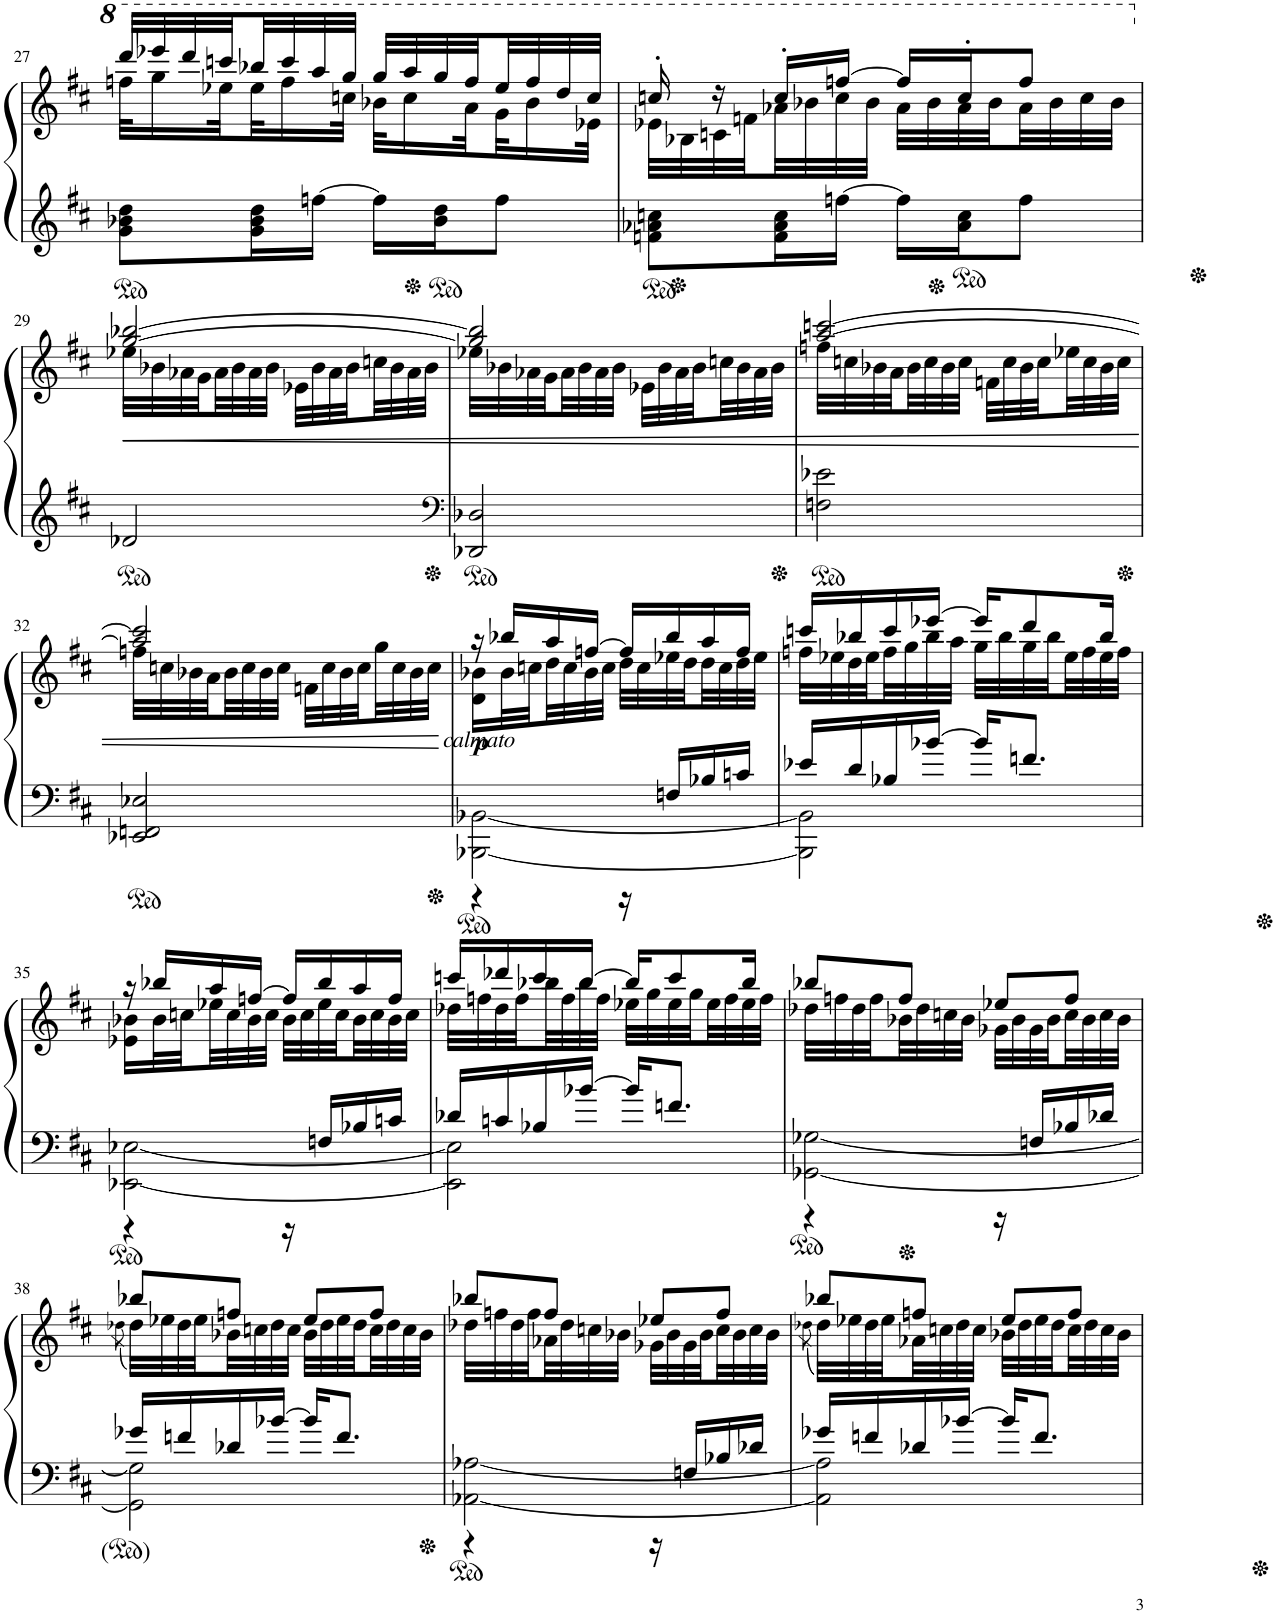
**kern	**kern	**dynam
*part1	*part1	*part1
*staff2	*staff1	*staff1/2
*I"Piano	*	*
*I'Pno.	*	*
!!LO:PB:g=z
*clefG2	*clefG2	*
*k[f#c#]	*k[f#c#]	*
*M2/4	*M2/4	*
=27	=27	=27
*	*^	*
8g\ 8b-X\ 8dd\L	32dddd/LLL	32fffn\KLL	.
.	32eeee-X/	16ggg\	.
.	32dddd/	.	.
.	32ccccn/	32eee-X\L	.
16g\ 16b-\ 16dd\L	32bbb-X/	32eee-\J	.
.	32cccc/	16fff\	.
[16ffn\JJ	32aaa/	.	.
.	32ggg/JJJ	32cccn\JJk	.
16ff\LL]	32ggg/LLL	32bb-X\KLL	.
.	32aaa/	16ccc\	.
16b-\ 16dd\J	32ggg/	.	.
.	32fff/	32aa\L	.
8ff\J	32eee-/	32gg\J	.
.	32fff/	16bb-\	.
.	32ddd/	.	.
.	32ccc/JJJ	32ee-X\JJk	.
=28	=28	=28	=28
8fn\ 8a-X\ 8ccn\L	16cccn'/	32ee-X\LLL	.
.	.	32b-X\	.
.	16r	32ccn\	.
.	.	32ffn\	.
16f\ 16a-\ 16cc\L	16ccc'/LL	32aa-X\	.
.	.	32bb-X\	.
[16ffn\JJ	[16fffn/JJ	32ccc\	.
.	.	32bb-\JJJ	.
16ff\LL]	16fff/LL]	32aa-\LLL	.
.	.	32bb-\	.
16a-\ 16cc\J	16ccc'/J	32aa-\	.
.	.	32bb-\	.
8ff\J	8fff/J	32aa-\	.
.	.	32bb-\	.
.	.	32ccc\	.
.	.	32bb-\JJJ	.
!!LO:LB:g=z	!!
=29	=29	=29	=29
!	!	!	!LO:HP:b
2d-X/	[2gg/ [2bb-X/	32ee-X\LLL	<
.	.	32b-X\	.
.	.	32a-X\	.
.	.	32g\	.
.	.	32a-\	.
.	.	32b-\	.
.	.	32a-\	.
.	.	32b-\JJJ	.
.	.	32e-X\LLL	.
.	.	32b-\	.
.	.	32a-\	.
.	.	32b-\	.
.	.	32ccn\	.
.	.	32b-\	.
.	.	32a-\	.
.	.	32b-\JJJ	.
=30	=30	=30	=30
*clefF4	*	*	*
2DD-X/ 2D-X/	2gg/] 2bb-/]	32ee-X\LLL	.
.	.	32b-X\	.
.	.	32a-X\	.
.	.	32g\	.
.	.	32a-\	.
.	.	32b-\	.
.	.	32a-\	.
.	.	32b-\JJJ	.
.	.	32e-X\LLL	.
.	.	32b-\	.
.	.	32a-\	.
.	.	32b-\	.
.	.	32ccn\	.
.	.	32b-\	.
.	.	32a-\	.
.	.	32b-\JJJ	.
=31	=31	=31	=31
2Fn\ 2e-X\	[2aa/ [2cccn/	32ffn\LLL	.
.	.	32ccn\	.
.	.	32b-X\	.
.	.	32a\	.
.	.	32b-\	.
.	.	32cc\	.
.	.	32b-\	.
.	.	32cc\JJJ	.
.	.	32fn\LLL	.
.	.	32cc\	.
.	.	32b-\	.
.	.	32cc\	.
.	.	32ee-X\	.
.	.	32cc\	.
.	.	32b-\	.
.	.	32cc\JJJ	.
!!LO:LB:g=z	!!
=32	=32	=32	=32
2EE-X/ 2FFn/ 2E-X/	2aa/] 2ccc/]	32ffn\LLL	.
.	.	32ccn\	.
.	.	32b-X\	.
.	.	32a\	.
.	.	32b-\	.
.	.	32cc\	.
.	.	32b-\	.
.	.	32cc\JJJ	.
.	.	32fn\LLL	.
.	.	32cc\	.
.	.	32b-\	.
.	.	32cc\	.
.	.	32gg\	.
.	.	32cc\	.
.	.	32b-\	.
.	.	32cc\JJJ	.
*	*v	*v	*
.	.	[
=33	=33	=33
*^	*^	*
!	!	!LO:TX:b:i:t=calmato	!	!
!	!	!	!	!LO:DY:b
[2BBB-X\ [2BB-X\	4r	16r	16d\ 16b-X\LL	p
.	.	16bb-X/LL	32b-\L	.
.	.	.	32ccn\	.
.	.	16aa/	32dd\	.
.	.	.	32cc\	.
.	.	[16ffn/JJ	32b-\	.
.	.	.	32cc\JJJ	.
.	16r	16ff/LL]	32dd\LLL	.
.	.	.	32cc\	.
.	16Fn/LL	16bb-/	32ee-X\	.
.	.	.	32dd\	.
.	16B-X/	16aa/	32dd\	.
.	.	.	32cc\	.
.	16cn/JJ	16ff/JJ	32dd\	.
.	.	.	32ee-\JJJ	.
=34	=34	=34	=34	=34
2BBB-\] 2BB-\]	16e-X/LL	16cccn/LL	32ffn\LLL	.
.	.	.	32ee-X\	.
.	16d/	16bb-X/	32dd\	.
.	.	.	32ee-\	.
.	16B-X/	16ccc/	32ff\	.
.	.	.	32gg\	.
.	[16b-X/JJ	[16eee-X/JJ	32bb-\	.
.	.	.	32aa\JJJ	.
.	16b-/KL]	16eee-/KL]	32gg\LLL	.
.	.	.	32bb-\	.
.	8.fn/J	8ddd/	32gg\	.
.	.	.	32bb-\	.
.	.	.	32ee-\	.
.	.	.	32ff\	.
.	.	16bb-/Jk	32ee-\	.
.	.	.	32ff\JJJ	.
!!LO:LB:g=z	!!
=35	=35	=35	=35	=35
[2EE-X\ [2E-X\	4r	16r	16e-X\ 16b-X\LL	.
.	.	16bb-X/LL	32b-\L	.
.	.	.	32ccn\	.
.	.	16aa/	32ee-X\	.
.	.	.	32cc\	.
.	.	[16ffn/JJ	32b-\	.
.	.	.	32cc\JJJ	.
.	16r	16ff/LL]	32b-\LLL	.
.	.	.	32cc\	.
.	16Fn/LL	16bb-/	32ee-\	.
.	.	.	32cc\	.
.	16B-X/	16aa/	32b-\	.
.	.	.	32cc\	.
.	16cn/JJ	16ff/JJ	32b-\	.
.	.	.	32cc\JJJ	.
=36	=36	=36	=36	=36
2EE-\] 2E-\]	16d-X/LL	16cccn/LL	32dd-X\LLL	.
.	.	.	32ffn\	.
.	16cn/	16ddd-X/	32dd-\	.
.	.	.	32ff\	.
.	16B-X/	16ccc/	32bb-X\	.
.	.	.	32ff\	.
.	[16b-X/JJ	[16bb-/JJ	32bb-\	.
.	.	.	32ff\JJJ	.
.	16b-/KL]	16bb-/KL]	32ee-X\LLL	.
.	.	.	32gg\	.
.	8.fn/J	8ccc/	32ee-\	.
.	.	.	32gg\	.
.	.	.	32ee-\	.
.	.	.	32ff\	.
.	.	16bb-/Jk	32ee-\	.
.	.	.	32ff\JJJ	.
=37	=37	=37	=37	=37
[2GG-X\ [2G-X\	4r	8bb-X/L	32dd-X\LLL	.
.	.	.	32ffn\	.
.	.	.	32dd-\	.
.	.	.	32ff\	.
.	.	8ff/J	32b-X\	.
.	.	.	32dd-\	.
.	.	.	32ccn\	.
.	.	.	32b-\JJJ	.
.	16r	8ee-X/L	32g-X\LLL	.
.	.	.	32b-\	.
.	16Fn/LL	.	32g-\	.
.	.	.	32b-\	.
.	16B-X/	8ff/J	32cc\	.
.	.	.	32b-\	.
.	16d-X/JJ	.	32cc\	.
.	.	.	32b-\JJJ	.
!!LO:LB:g=z	!!
=38	=38	=38	=38	=38
.	.	.	(8qdd-X\	.
2GG-\] 2G-\]	16g-X/LL	8bb-X/L	32dd-\LLL)	.
.	.	.	32ee-X\	.
.	16fn/	.	32dd-\	.
.	.	.	32ee-\	.
.	16d-X/	8ffn/J	32b-X\	.
.	.	.	32ccn\	.
.	[16b-X/JJ	.	32dd-\	.
.	.	.	32cc\JJJ	.
.	16b-/KL]	8ee-/L	32b-\LLL	.
.	.	.	32dd-\	.
.	8.f/J	.	32ee-\	.
.	.	.	32dd-\	.
.	.	8ff/J	32cc\	.
.	.	.	32dd-\	.
.	.	.	32cc\	.
.	.	.	32b-\JJJ	.
=39	=39	=39	=39	=39
[2AA-X\ [2A-X\	4r	8bb-X/L	32dd-X\LLL	.
.	.	.	32ffn\	.
.	.	.	32dd-\	.
.	.	.	32ff\	.
.	.	8ff/J	32a-X\	.
.	.	.	32dd-\	.
.	.	.	32ccn\	.
.	.	.	32b-X\JJJ	.
.	16r	8ee-X/L	32g-X\LLL	.
.	.	.	32b-\	.
.	16Fn/LL	.	32g-\	.
.	.	.	32b-\	.
.	16B-X/	8ff/J	32cc\	.
.	.	.	32b-\	.
.	16d-X/JJ	.	32cc\	.
.	.	.	32b-\JJJ	.
=40	=40	=40	=40	=40
.	.	.	(8qdd-X\	.
2AA-\] 2A-\]	16g-X/LL	8bb-X/L	32dd-\LLL)	.
.	.	.	32ee-X\	.
.	16fn/	.	32dd-\	.
.	.	.	32ee-\	.
.	16d-X/	8ffn/J	32a-X\	.
.	.	.	32ccn\	.
.	[16b-X/JJ	.	32dd-\	.
.	.	.	32cc\JJJ	.
.	16b-/KL]	8ee-/L	32b-X\LLL	.
.	.	.	32dd-\	.
.	8.f/J	.	32ee-\	.
.	.	.	32dd-\	.
.	.	8ff/J	32cc\	.
.	.	.	32dd-\	.
.	.	.	32cc\	.
.	.	.	32b-\JJJ	.
*v	*v	*	*	*
*	*v	*v	*
=	=	=
*-	*-	*-
